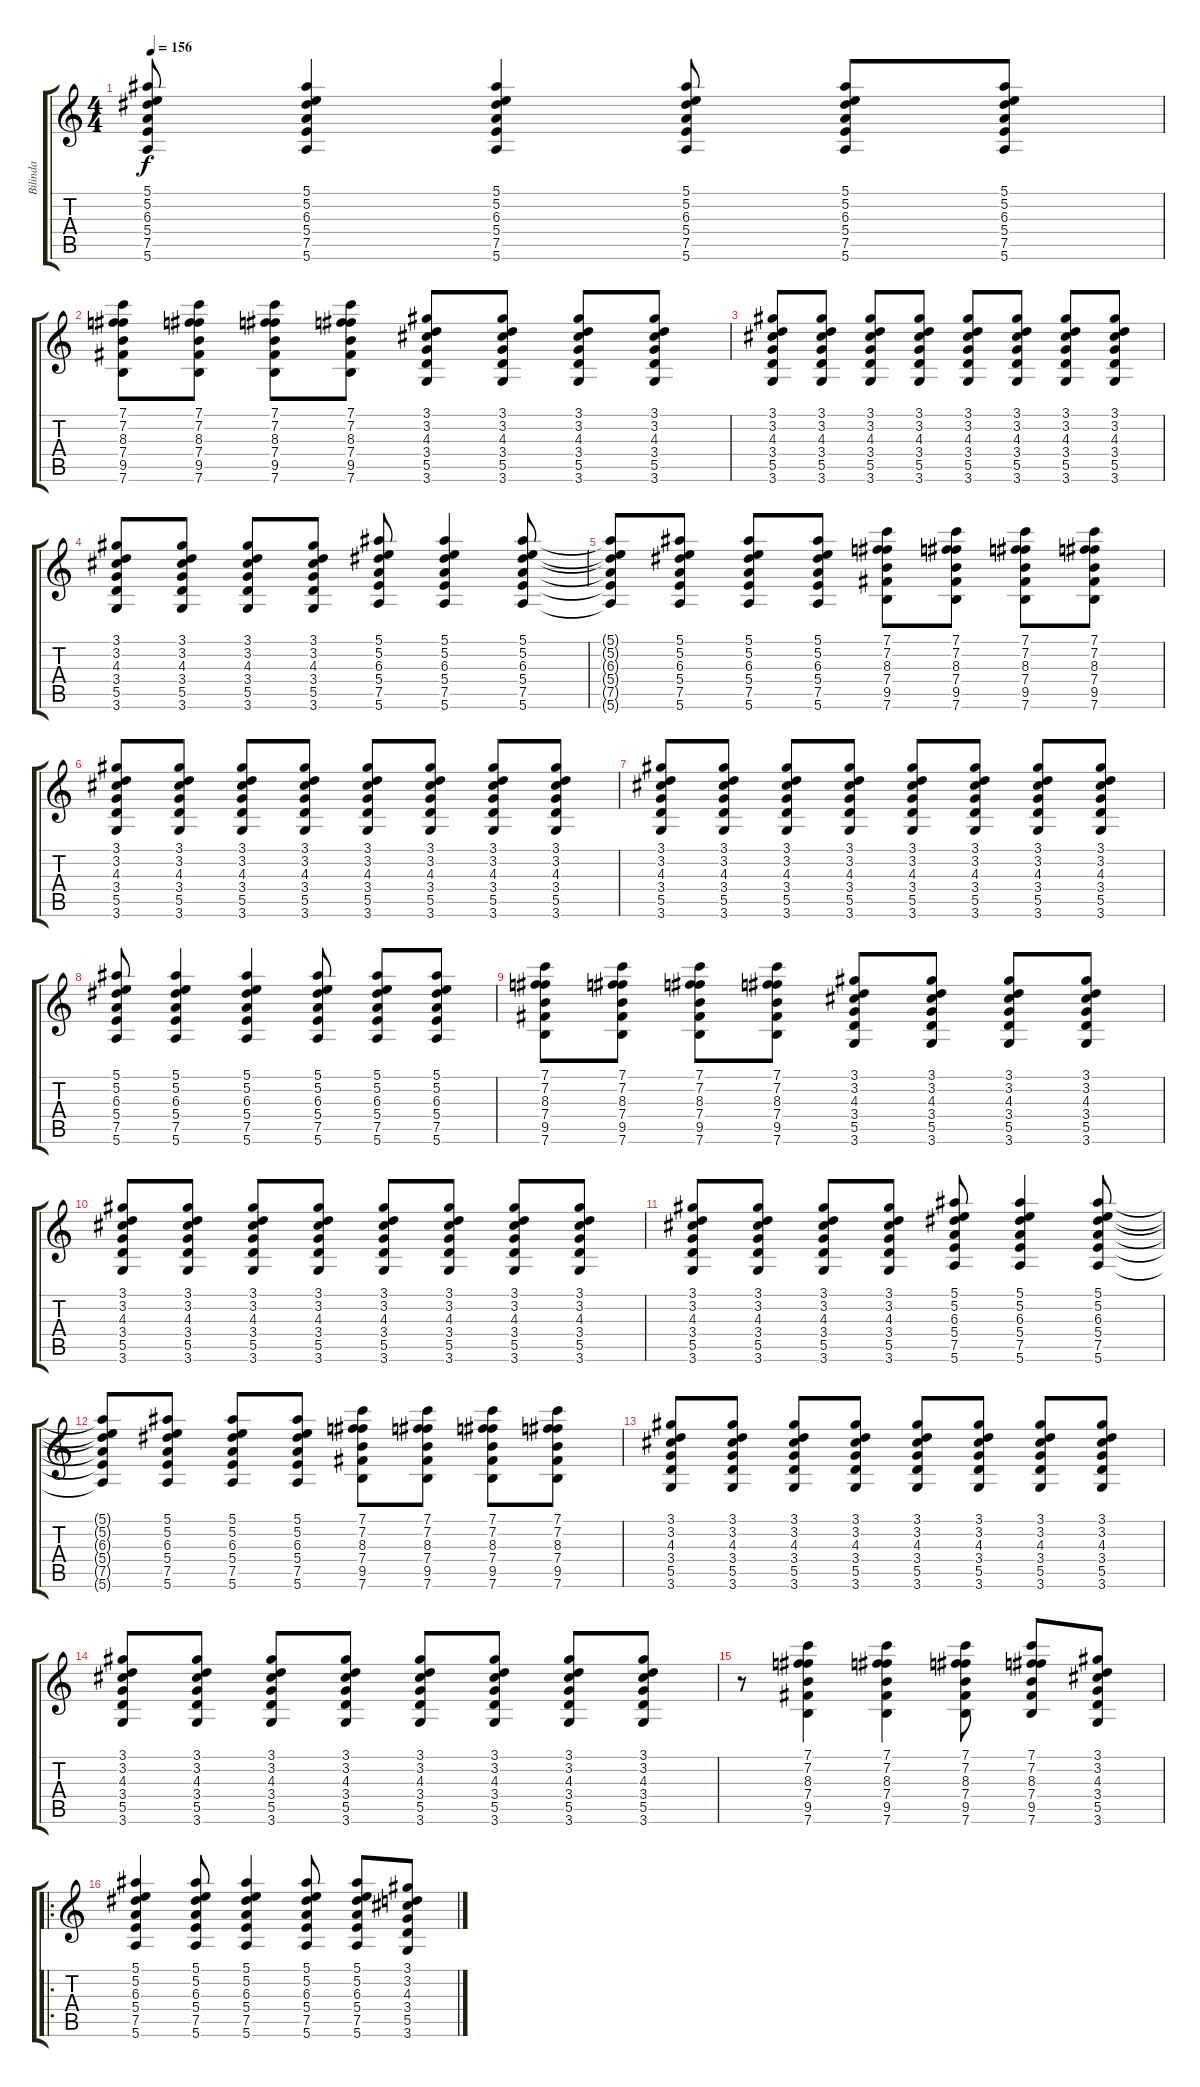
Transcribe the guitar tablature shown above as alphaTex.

\track ("Bilinda" "Bilinda") {instrument distortionguitar}
\staff {score tabs}
\tuning (F4 B3 A3 E3 A2 E2) {hide}
\ts (4 4)
\tempo 156
\clef g2
\ks c
(5.1 5.2 6.3 5.4 7.5 5.6).8{dy f instrument electricguitarclean} (5.1 5.2 6.3 5.4 7.5 5.6).4 (5.1 5.2 6.3 5.4 7.5 5.6).4 (5.1 5.2 6.3 5.4 7.5 5.6).8 (5.1 5.2 6.3 5.4 7.5 5.6).8 (5.1 5.2 6.3 5.4 7.5 5.6).8 |
(7.1 7.2 8.3 7.4 9.5 7.6).8 (7.1 7.2 8.3 7.4 9.5 7.6).8 (7.1 7.2 8.3 7.4 9.5 7.6).8 (7.1 7.2 8.3 7.4 9.5 7.6).8 (3.1 3.2 4.3 3.4 5.5 3.6).8 (3.1 3.2 4.3 3.4 5.5 3.6).8 (3.1 3.2 4.3 3.4 5.5 3.6).8 (3.1 3.2 4.3 3.4 5.5 3.6).8 |
(3.1 3.2 4.3 3.4 5.5 3.6).8 (3.1 3.2 4.3 3.4 5.5 3.6).8 (3.1 3.2 4.3 3.4 5.5 3.6).8 (3.1 3.2 4.3 3.4 5.5 3.6).8 (3.1 3.2 4.3 3.4 5.5 3.6).8 (3.1 3.2 4.3 3.4 5.5 3.6).8 (3.1 3.2 4.3 3.4 5.5 3.6).8 (3.1 3.2 4.3 3.4 5.5 3.6).8 |
(3.1 3.2 4.3 3.4 5.5 3.6).8 (3.1 3.2 4.3 3.4 5.5 3.6).8 (3.1 3.2 4.3 3.4 5.5 3.6).8 (3.1 3.2 4.3 3.4 5.5 3.6).8 (5.1 5.2 6.3 5.4 7.5 5.6).8 (5.1 5.2 6.3 5.4 7.5 5.6).4 (5.1 5.2 6.3 5.4 7.5 5.6).8 |
(5.1{t} 5.2{t} 6.3{t} 5.4{t} 7.5{t} 5.6{t}).8 (5.1 5.2 6.3 5.4 7.5 5.6).8 (5.1 5.2 6.3 5.4 7.5 5.6).8 (5.1 5.2 6.3 5.4 7.5 5.6).8 (7.1 7.2 8.3 7.4 9.5 7.6).8 (7.1 7.2 8.3 7.4 9.5 7.6).8 (7.1 7.2 8.3 7.4 9.5 7.6).8 (7.1 7.2 8.3 7.4 9.5 7.6).8 |
(3.1 3.2 4.3 3.4 5.5 3.6).8 (3.1 3.2 4.3 3.4 5.5 3.6).8 (3.1 3.2 4.3 3.4 5.5 3.6).8 (3.1 3.2 4.3 3.4 5.5 3.6).8 (3.1 3.2 4.3 3.4 5.5 3.6).8 (3.1 3.2 4.3 3.4 5.5 3.6).8 (3.1 3.2 4.3 3.4 5.5 3.6).8 (3.1 3.2 4.3 3.4 5.5 3.6).8 |
(3.1 3.2 4.3 3.4 5.5 3.6).8 (3.1 3.2 4.3 3.4 5.5 3.6).8 (3.1 3.2 4.3 3.4 5.5 3.6).8 (3.1 3.2 4.3 3.4 5.5 3.6).8 (3.1 3.2 4.3 3.4 5.5 3.6).8 (3.1 3.2 4.3 3.4 5.5 3.6).8 (3.1 3.2 4.3 3.4 5.5 3.6).8 (3.1 3.2 4.3 3.4 5.5 3.6).8 |
(5.1 5.2 6.3 5.4 7.5 5.6).8 (5.1 5.2 6.3 5.4 7.5 5.6).4 (5.1 5.2 6.3 5.4 7.5 5.6).4 (5.1 5.2 6.3 5.4 7.5 5.6).8 (5.1 5.2 6.3 5.4 7.5 5.6).8 (5.1 5.2 6.3 5.4 7.5 5.6).8 |
(7.1 7.2 8.3 7.4 9.5 7.6).8 (7.1 7.2 8.3 7.4 9.5 7.6).8 (7.1 7.2 8.3 7.4 9.5 7.6).8 (7.1 7.2 8.3 7.4 9.5 7.6).8 (3.1 3.2 4.3 3.4 5.5 3.6).8 (3.1 3.2 4.3 3.4 5.5 3.6).8 (3.1 3.2 4.3 3.4 5.5 3.6).8 (3.1 3.2 4.3 3.4 5.5 3.6).8 |
(3.1 3.2 4.3 3.4 5.5 3.6).8 (3.1 3.2 4.3 3.4 5.5 3.6).8 (3.1 3.2 4.3 3.4 5.5 3.6).8 (3.1 3.2 4.3 3.4 5.5 3.6).8 (3.1 3.2 4.3 3.4 5.5 3.6).8 (3.1 3.2 4.3 3.4 5.5 3.6).8 (3.1 3.2 4.3 3.4 5.5 3.6).8 (3.1 3.2 4.3 3.4 5.5 3.6).8 |
(3.1 3.2 4.3 3.4 5.5 3.6).8 (3.1 3.2 4.3 3.4 5.5 3.6).8 (3.1 3.2 4.3 3.4 5.5 3.6).8 (3.1 3.2 4.3 3.4 5.5 3.6).8 (5.1 5.2 6.3 5.4 7.5 5.6).8 (5.1 5.2 6.3 5.4 7.5 5.6).4 (5.1 5.2 6.3 5.4 7.5 5.6).8 |
(5.1{t} 5.2{t} 6.3{t} 5.4{t} 7.5{t} 5.6{t}).8 (5.1 5.2 6.3 5.4 7.5 5.6).8 (5.1 5.2 6.3 5.4 7.5 5.6).8 (5.1 5.2 6.3 5.4 7.5 5.6).8 (7.1 7.2 8.3 7.4 9.5 7.6).8 (7.1 7.2 8.3 7.4 9.5 7.6).8 (7.1 7.2 8.3 7.4 9.5 7.6).8 (7.1 7.2 8.3 7.4 9.5 7.6).8 |
(3.1 3.2 4.3 3.4 5.5 3.6).8 (3.1 3.2 4.3 3.4 5.5 3.6).8 (3.1 3.2 4.3 3.4 5.5 3.6).8 (3.1 3.2 4.3 3.4 5.5 3.6).8 (3.1 3.2 4.3 3.4 5.5 3.6).8 (3.1 3.2 4.3 3.4 5.5 3.6).8 (3.1 3.2 4.3 3.4 5.5 3.6).8 (3.1 3.2 4.3 3.4 5.5 3.6).8 |
(3.1 3.2 4.3 3.4 5.5 3.6).8 (3.1 3.2 4.3 3.4 5.5 3.6).8 (3.1 3.2 4.3 3.4 5.5 3.6).8 (3.1 3.2 4.3 3.4 5.5 3.6).8 (3.1 3.2 4.3 3.4 5.5 3.6).8 (3.1 3.2 4.3 3.4 5.5 3.6).8 (3.1 3.2 4.3 3.4 5.5 3.6).8 (3.1 3.2 4.3 3.4 5.5 3.6).8 |
r.8{instrument distortionguitar} (7.1 7.2 8.3 7.4 9.5 7.6).4 (7.1 7.2 8.3 7.4 9.5 7.6).4 (7.1 7.2 8.3 7.4 9.5 7.6).8 (7.1 7.2 8.3 7.4 9.5 7.6).8 (3.1 3.2 4.3 3.4 5.5 3.6).8 |
\ro
(5.1 5.2 6.3 5.4 7.5 5.6).4 (5.1 5.2 6.3 5.4 7.5 5.6).8 (5.1 5.2 6.3 5.4 7.5 5.6).4 (5.1 5.2 6.3 5.4 7.5 5.6).8 (5.1 5.2 6.3 5.4 7.5 5.6).8 (3.1 3.2 4.3 3.4 5.5 3.6).8
